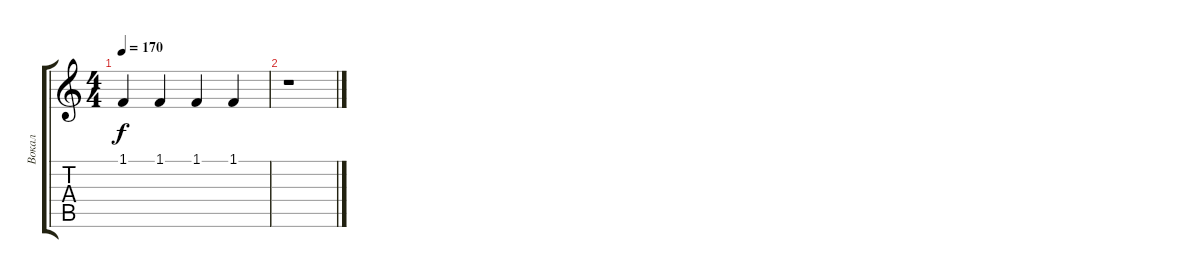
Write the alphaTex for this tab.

\track ("Вокал" "Вокал") {instrument clarinet}
\staff {score tabs}
\tuning (E4 B3 G3 D3 A2 E2) {hide}
\ts (4 4)
\tempo 170
\clef g2
\ks c
1.1.4{dy f} 1.1.4 1.1.4 1.1.4 |
r.1
